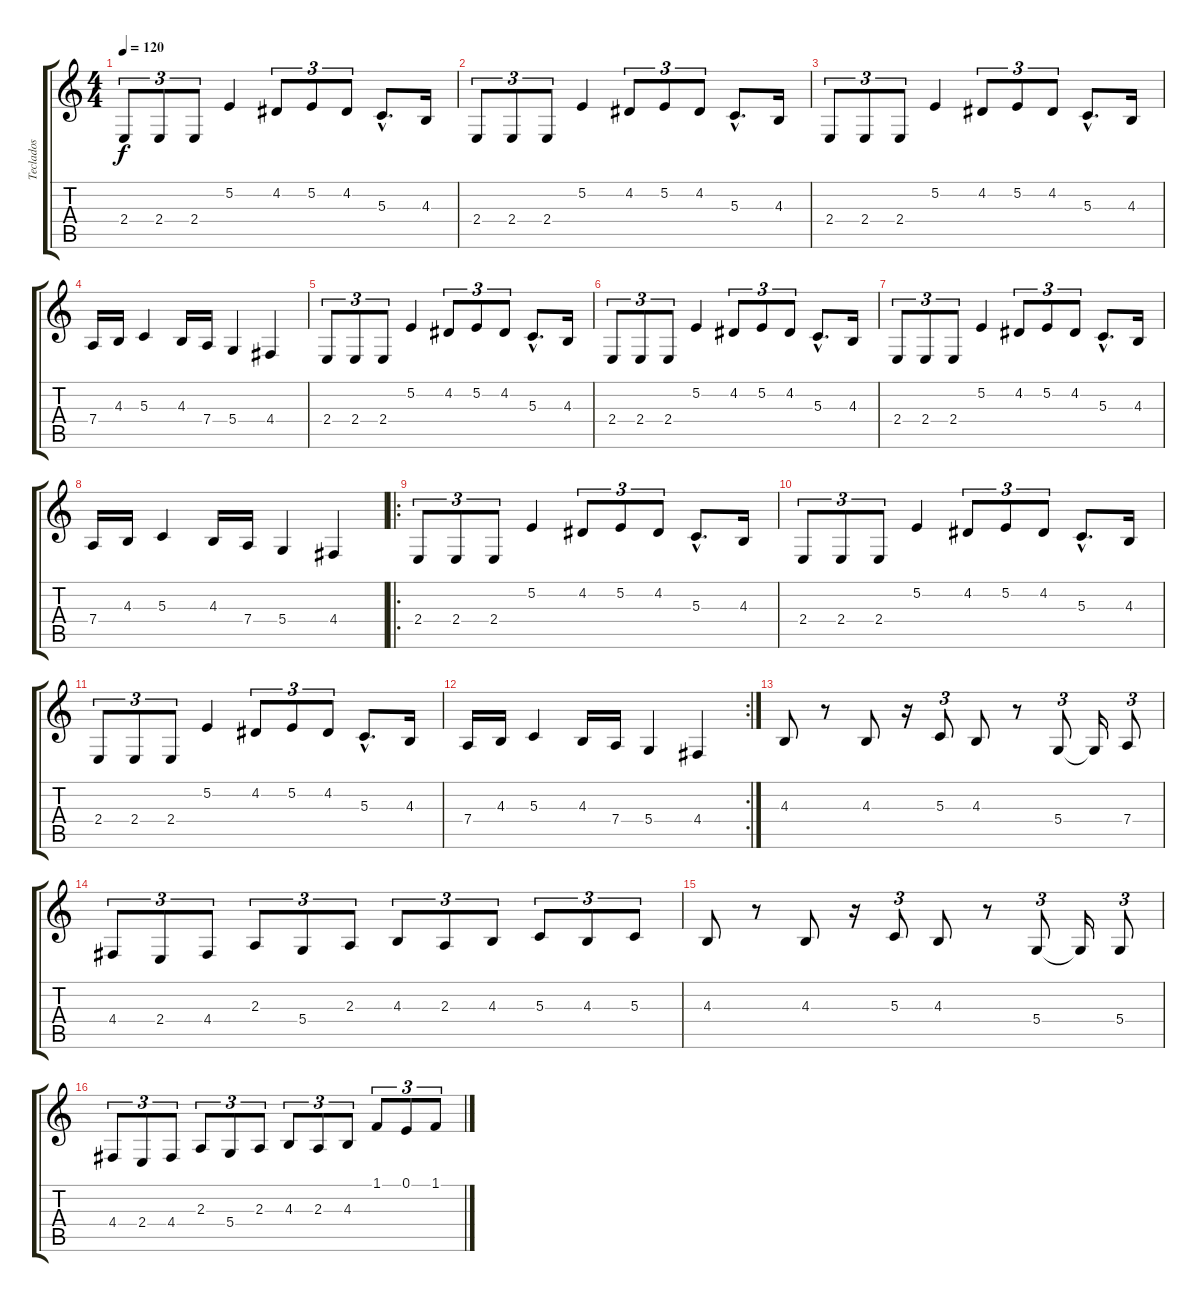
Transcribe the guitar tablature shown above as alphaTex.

\track ("Teclados" "Teclados") {instrument violin}
\staff {score tabs}
\tuning (E4 B3 G3 D3 A2 E2) {hide}
\ts (4 4)
\tempo 120
\clef g2
\ks c
2.4.8{tu (3 2) dy f instrument violin} 2.4.8{tu (3 2)} 2.4.8{tu (3 2)} 5.2.4 4.2.8{tu (3 2)} 5.2.8{tu (3 2)} 4.2.8{tu (3 2)} 5.3{hac}.8{d} 4.3.16 |
2.4.8{tu (3 2) instrument violin} 2.4.8{tu (3 2)} 2.4.8{tu (3 2)} 5.2.4 4.2.8{tu (3 2)} 5.2.8{tu (3 2)} 4.2.8{tu (3 2)} 5.3{hac}.8{d} 4.3.16 |
2.4.8{tu (3 2) instrument violin} 2.4.8{tu (3 2)} 2.4.8{tu (3 2)} 5.2.4 4.2.8{tu (3 2)} 5.2.8{tu (3 2)} 4.2.8{tu (3 2)} 5.3{hac}.8{d} 4.3.16 |
7.4.16 4.3.16 5.3.4 4.3.16 7.4.16 5.4.4 4.4.4 |
2.4.8{tu (3 2) instrument violin} 2.4.8{tu (3 2)} 2.4.8{tu (3 2)} 5.2.4 4.2.8{tu (3 2)} 5.2.8{tu (3 2)} 4.2.8{tu (3 2)} 5.3{hac}.8{d} 4.3.16 |
2.4.8{tu (3 2) instrument violin} 2.4.8{tu (3 2)} 2.4.8{tu (3 2)} 5.2.4 4.2.8{tu (3 2)} 5.2.8{tu (3 2)} 4.2.8{tu (3 2)} 5.3{hac}.8{d} 4.3.16 |
2.4.8{tu (3 2) instrument violin} 2.4.8{tu (3 2)} 2.4.8{tu (3 2)} 5.2.4 4.2.8{tu (3 2)} 5.2.8{tu (3 2)} 4.2.8{tu (3 2)} 5.3{hac}.8{d} 4.3.16 |
7.4.16 4.3.16 5.3.4 4.3.16 7.4.16 5.4.4 4.4.4 |
\ro
2.4.8{tu (3 2) instrument violin} 2.4.8{tu (3 2)} 2.4.8{tu (3 2)} 5.2.4 4.2.8{tu (3 2)} 5.2.8{tu (3 2)} 4.2.8{tu (3 2)} 5.3{hac}.8{d} 4.3.16 |
2.4.8{tu (3 2) instrument violin} 2.4.8{tu (3 2)} 2.4.8{tu (3 2)} 5.2.4 4.2.8{tu (3 2)} 5.2.8{tu (3 2)} 4.2.8{tu (3 2)} 5.3{hac}.8{d} 4.3.16 |
2.4.8{tu (3 2) instrument violin} 2.4.8{tu (3 2)} 2.4.8{tu (3 2)} 5.2.4 4.2.8{tu (3 2)} 5.2.8{tu (3 2)} 4.2.8{tu (3 2)} 5.3{hac}.8{d} 4.3.16 |
\rc 2
7.4.16 4.3.16 5.3.4 4.3.16 7.4.16 5.4.4 4.4.4 |
4.3.8 r.8 4.3.8 r.16 5.3.8{tu (3 2)} 4.3.8 r.8 5.4.8{tu (3 2)} 5.4{t}.16 7.4.8{tu (3 2)} |
4.4.8{tu (3 2)} 2.4.8{tu (3 2)} 4.4.8{tu (3 2)} 2.3.8{tu (3 2)} 5.4.8{tu (3 2)} 2.3.8{tu (3 2)} 4.3.8{tu (3 2)} 2.3.8{tu (3 2)} 4.3.8{tu (3 2)} 5.3.8{tu (3 2)} 4.3.8{tu (3 2)} 5.3.8{tu (3 2)} |
4.3.8 r.8 4.3.8 r.16 5.3.8{tu (3 2)} 4.3.8 r.8 5.4.8{tu (3 2)} 5.4{t}.16 5.4.8{tu (3 2)} |
4.4.8{tu (3 2)} 2.4.8{tu (3 2)} 4.4.8{tu (3 2)} 2.3.8{tu (3 2)} 5.4.8{tu (3 2)} 2.3.8{tu (3 2)} 4.3.8{tu (3 2)} 2.3.8{tu (3 2)} 4.3.8{tu (3 2)} 1.1.8{tu (3 2)} 0.1.8{tu (3 2)} 1.1.8{tu (3 2)}
